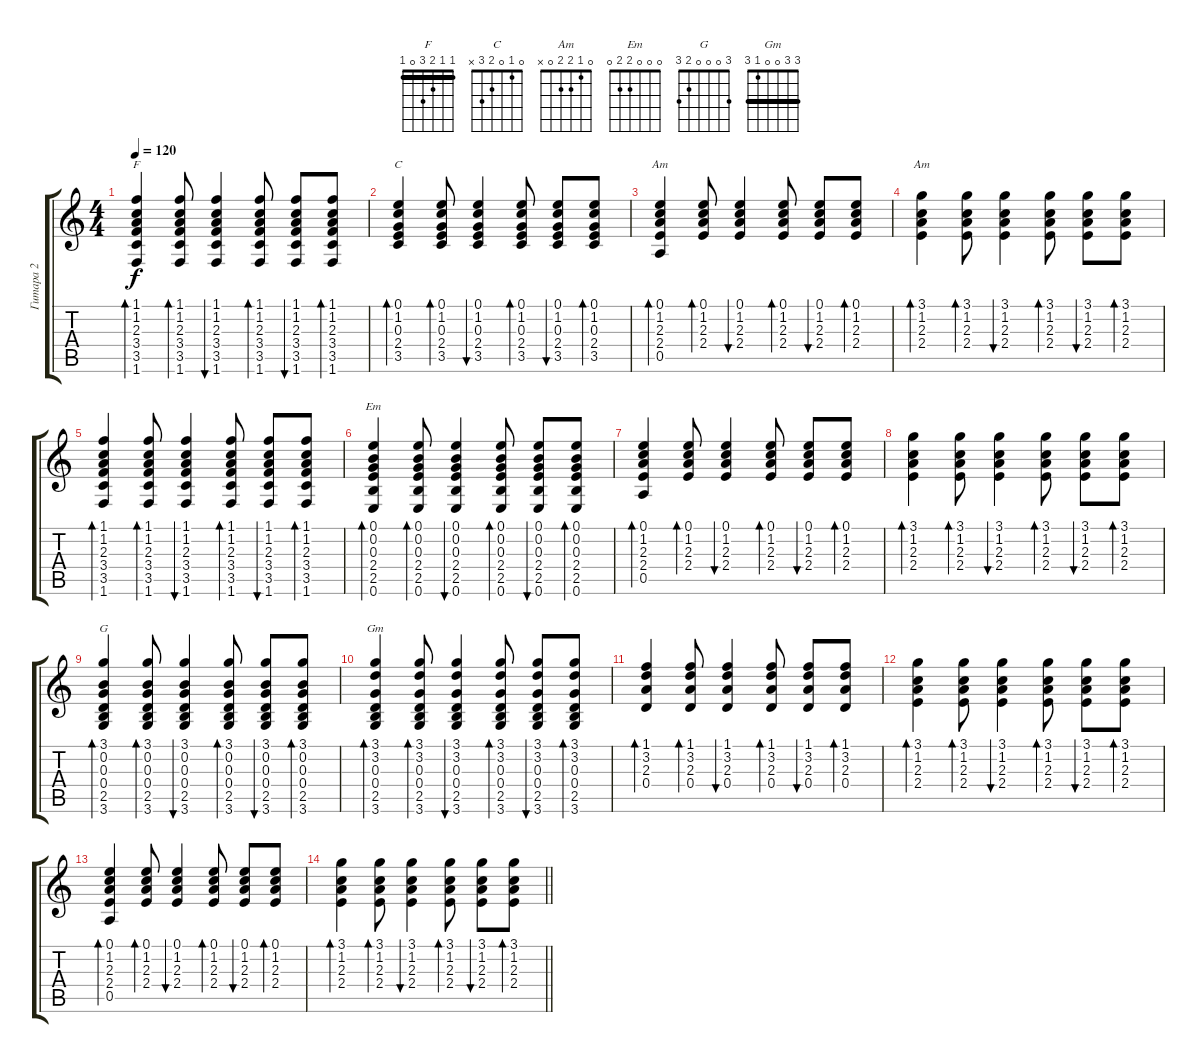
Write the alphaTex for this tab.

\track ("Гитара 2" "Гитара 2") {instrument acousticguitarsteel}
\staff {score tabs}
\tuning (E4 B3 G3 D3 A2 E2) {hide}
\chord ("F" 1 1 2 3 0 1) {barre 1}
\chord ("C" 0 1 0 2 3 x)
\chord ("Am" x x x x x x)
\chord ("Am" 0 1 2 2 0 x)
\chord ("Em" 0 0 0 2 2 0)
\chord ("G" 3 0 0 0 2 3)
\chord ("Gm" 3 3 0 0 1 3) {barre 3}
\ts (4 4)
\tempo 120
\clef g2
\ks c
(1.1 1.2 2.3 3.4 3.5 1.6).4{bd 60 ch "F" dy f} (1.1 1.2 2.3 3.4 3.5 1.6).8{bd 60} (1.1 1.2 2.3 3.4 3.5 1.6).4{bu 60} (1.1 1.2 2.3 3.4 3.5 1.6).8{bd 60} (1.1 1.2 2.3 3.4 3.5 1.6).8{bu 60} (1.1 1.2 2.3 3.4 3.5 1.6).8{bd 60} |
(0.1 1.2 0.3 2.4 3.5).4{bd 60 ch "C"} (0.1 1.2 0.3 2.4 3.5).8{bd 60} (0.1 1.2 0.3 2.4 3.5).4{bu 60} (0.1 1.2 0.3 2.4 3.5).8{bd 60} (0.1 1.2 0.3 2.4 3.5).8{bu 60} (0.1 1.2 0.3 2.4 3.5).8{bd 60} |
(0.1 1.2 2.3 2.4 0.5).4{bd 60 ch "Am"} (0.1 1.2 2.3 2.4).8{bd 60} (0.1 1.2 2.3 2.4).4{bu 60} (0.1 1.2 2.3 2.4).8{bd 60} (0.1 1.2 2.3 2.4).8{bu 60} (0.1 1.2 2.3 2.4).8{bd 60} |
(3.1 1.2 2.3 2.4).4{bd 60 ch "Am"} (3.1 1.2 2.3 2.4).8{bd 60} (3.1 1.2 2.3 2.4).4{bu 60} (3.1 1.2 2.3 2.4).8{bd 60} (3.1 1.2 2.3 2.4).8{bu 60} (3.1 1.2 2.3 2.4).8{bd 60} |
(1.1 1.2 2.3 3.4 3.5 1.6).4{bd 60} (1.1 1.2 2.3 3.4 3.5 1.6).8{bd 60} (1.1 1.2 2.3 3.4 3.5 1.6).4{bu 60} (1.1 1.2 2.3 3.4 3.5 1.6).8{bd 60} (1.1 1.2 2.3 3.4 3.5 1.6).8{bu 60} (1.1 1.2 2.3 3.4 3.5 1.6).8{bd 60} |
(0.1 0.2 0.3 2.4 2.5 0.6).4{bd 60 ch "Em"} (0.1 0.2 0.3 2.4 2.5 0.6).8{bd 60} (0.1 0.2 0.3 2.4 2.5 0.6).4{bu 60} (0.1 0.2 0.3 2.4 2.5 0.6).8{bd 60} (0.1 0.2 0.3 2.4 2.5 0.6).8{bu 60} (0.1 0.2 0.3 2.4 2.5 0.6).8{bd 60} |
(0.1 1.2 2.3 2.4 0.5).4{bd 60} (0.1 1.2 2.3 2.4).8{bd 60} (0.1 1.2 2.3 2.4).4{bu 60} (0.1 1.2 2.3 2.4).8{bd 60} (0.1 1.2 2.3 2.4).8{bu 60} (0.1 1.2 2.3 2.4).8{bd 60} |
(3.1 1.2 2.3 2.4).4{bd 60} (3.1 1.2 2.3 2.4).8{bd 60} (3.1 1.2 2.3 2.4).4{bu 60} (3.1 1.2 2.3 2.4).8{bd 60} (3.1 1.2 2.3 2.4).8{bu 60} (3.1 1.2 2.3 2.4).8{bd 60} |
(3.1 0.2 0.3 0.4 2.5 3.6).4{bd 60 ch "G"} (3.1 0.2 0.3 0.4 2.5 3.6).8{bd 60} (3.1 0.2 0.3 0.4 2.5 3.6).4{bu 60} (3.1 0.2 0.3 0.4 2.5 3.6).8{bd 60} (3.1 0.2 0.3 0.4 2.5 3.6).8{bu 60} (3.1 0.2 0.3 0.4 2.5 3.6).8{bd 60} |
(3.1 3.2 0.3 0.4 2.5 3.6).4{bd 60 ch "Gm"} (3.1 3.2 0.3 0.4 2.5 3.6).8{bd 60} (3.1 3.2 0.3 0.4 2.5 3.6).4{bu 60} (3.1 3.2 0.3 0.4 2.5 3.6).8{bd 60} (3.1 3.2 0.3 0.4 2.5 3.6).8{bu 60} (3.1 3.2 0.3 0.4 2.5 3.6).8{bd 60} |
(1.1 3.2 2.3 0.4).4{bd 60} (1.1 3.2 2.3 0.4).8{bd 60} (1.1 3.2 2.3 0.4).4{bu 60} (1.1 3.2 2.3 0.4).8{bd 60} (1.1 3.2 2.3 0.4).8{bu 60} (1.1 3.2 2.3 0.4).8{bd 60} |
(3.1 1.2 2.3 2.4).4{bd 60} (3.1 1.2 2.3 2.4).8{bd 60} (3.1 1.2 2.3 2.4).4{bu 60} (3.1 1.2 2.3 2.4).8{bd 60} (3.1 1.2 2.3 2.4).8{bu 60} (3.1 1.2 2.3 2.4).8{bd 60} |
(0.1 1.2 2.3 2.4 0.5).4{bd 60} (0.1 1.2 2.3 2.4).8{bd 60} (0.1 1.2 2.3 2.4).4{bu 60} (0.1 1.2 2.3 2.4).8{bd 60} (0.1 1.2 2.3 2.4).8{bu 60} (0.1 1.2 2.3 2.4).8{bd 60} |
\barLineRight lightlight
(3.1 1.2 2.3 2.4).4{bd 60} (3.1 1.2 2.3 2.4).8{bd 60} (3.1 1.2 2.3 2.4).4{bu 60} (3.1 1.2 2.3 2.4).8{bd 60} (3.1 1.2 2.3 2.4).8{bu 60} (3.1 1.2 2.3 2.4).8{bd 60}
